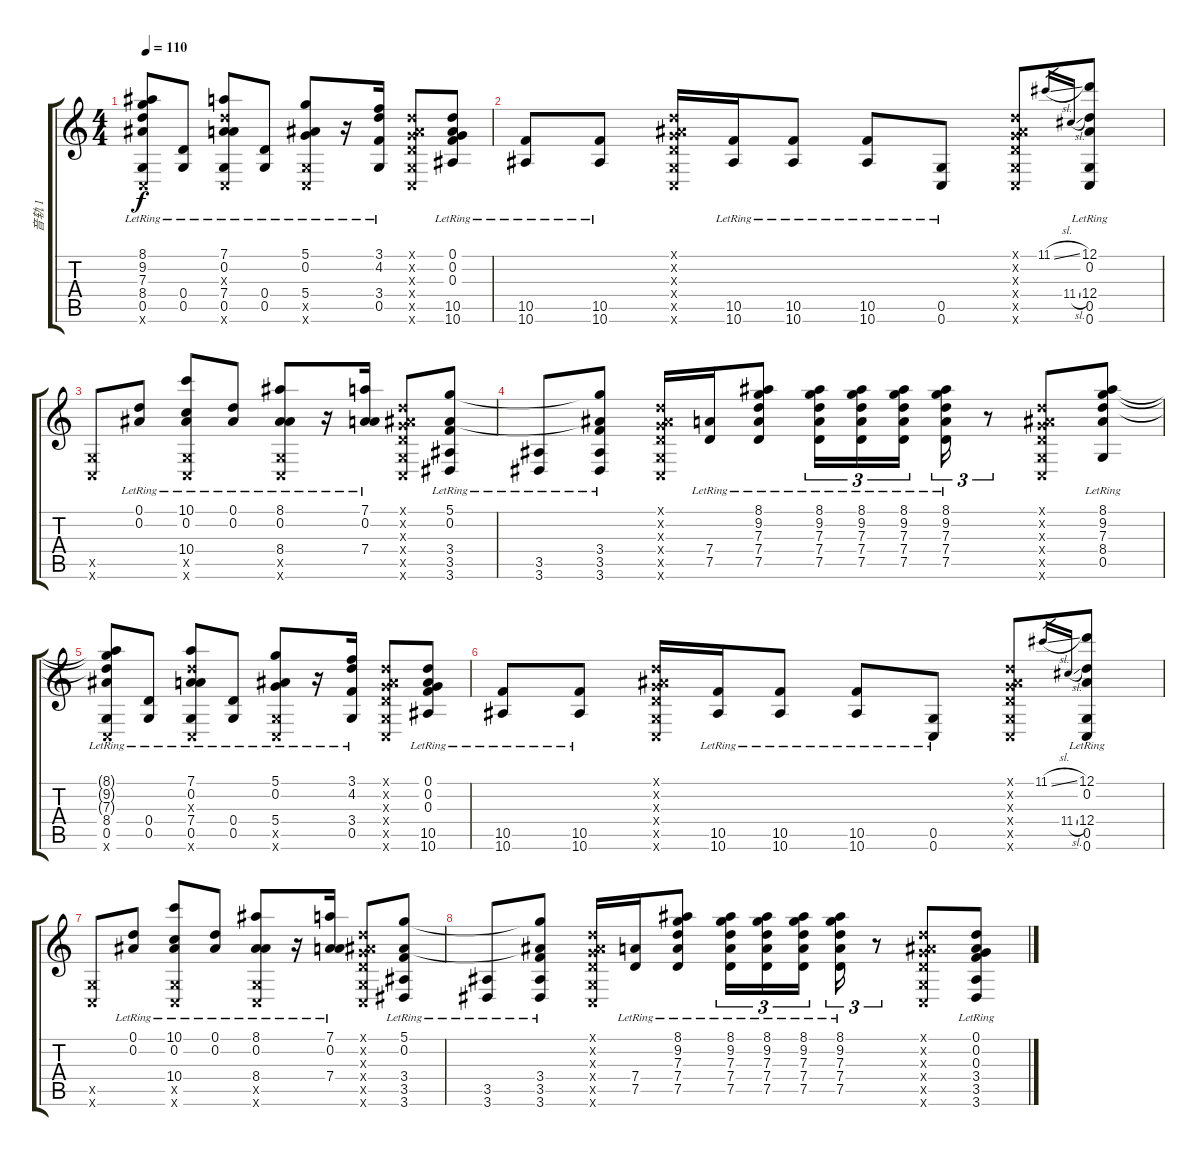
\track ("音轨 1" "音轨 1") {instrument acousticguitarsteel}
\staff {score tabs}
\tuning (D4 Bb3 G3 D3 G2 C2) {hide}
\ts (4 4)
\tempo 110
\clef g2
\ks c
(8.1{t} 9.2{t} 7.3{t} 8.4{lr} 0.5{lr} 0.6{x}).8{dy f} (0.4{lr} 0.5{lr}).8 (7.1{lr} 0.2{lr} 7.3{x} 7.4{lr} 0.5{lr} 0.6{x}).8 (0.4{lr} 0.5{lr}).8 (5.1{lr} 0.2{lr} 5.4{lr} 0.5{x} 0.6{x}).8 r.16 (3.1{lr} 4.2{lr} 3.4{lr} 0.5{lr}).16 (0.1{x} 0.2{x} 0.3{x} 0.4{x} 0.5{x} 0.6{x}).8 (0.1{lr} 0.2{lr} 0.3{lr} 10.5{lr} 10.6{lr}).8 |
(10.5{lr} 10.6{lr}).8 (10.5{lr} 10.6{lr}).8 (0.1{x} 0.2{x} 0.3{x} 0.4{x} 0.5{x} 0.6{x}).16 (10.5{lr} 10.6{lr}).16 (10.5{lr} 10.6{lr}).8 (10.5{lr} 10.6{lr}).8 (0.5{lr} 0.6{lr}).8 (0.1{x} 0.2{x} 0.3{x} 0.4{x} 0.5{x} 0.6{x}).8 11.1{sl}.16{gr} 11.4{sl}.16{gr} (12.1{lr} 0.2{lr} 12.4{lr} 0.5{lr} 0.6{lr}).8 |
(0.5{x} 0.6{x}).8 (0.1{lr} 0.2{lr}).8 (10.1{lr} 0.2{lr} 10.4{lr} 0.5{x} 0.6{x}).8 (0.1{lr} 0.2{lr}).8 (8.1{lr} 0.2{lr} 8.4{lr} 0.5{x} 0.6{x}).8 r.16 (7.1{lr} 0.2{lr} 7.4{lr}).16 (0.1{x} 0.2{x} 0.3{x} 0.4{x} 0.5{x} 0.6{x}).8 (5.1{lr} 0.2{lr} 3.4{lr} 3.5{lr} 3.6{lr}).8 |
(3.5{lr} 3.6{lr}).8 (5.1{t} 0.2{t} 3.4{lr} 3.5{lr} 3.6{lr}).8 (0.1{x} 0.2{x} 0.3{x} 0.4{x} 0.5{x} 0.6{x}).16 (7.4{lr} 7.5{lr}).16 (8.1{lr} 9.2{lr} 7.3{lr} 7.4{lr} 7.5{lr}).8 (8.1{lr} 9.2{lr} 7.3{lr} 7.4{lr} 7.5{lr}).16{tu (3 2)} (8.1{lr} 9.2{lr} 7.3{lr} 7.4{lr} 7.5{lr}).16{tu (3 2)} (8.1{lr} 9.2{lr} 7.3{lr} 7.4{lr} 7.5{lr}).16{tu (3 2) beam splitsecondary} (8.1{lr} 9.2{lr} 7.3{lr} 7.4{lr} 7.5{lr}).16{tu (3 2)} r.8{tu (3 2)} (0.1{x} 0.2{x} 0.3{x} 0.4{x} 0.5{x} 0.6{x}).8 (8.1{lr} 9.2{lr} 7.3{lr} 8.4{lr} 0.5{lr}).8 |
(8.1{t} 9.2{t} 7.3{t} 8.4{lr} 0.5{lr} 0.6{x}).8 (0.4{lr} 0.5{lr}).8 (7.1{lr} 0.2{lr} 7.3{x} 7.4{lr} 0.5{lr} 0.6{x}).8 (0.4{lr} 0.5{lr}).8 (5.1{lr} 0.2{lr} 5.4{lr} 0.5{x} 0.6{x}).8 r.16 (3.1{lr} 4.2{lr} 3.4{lr} 0.5{lr}).16 (0.1{x} 0.2{x} 0.3{x} 0.4{x} 0.5{x} 0.6{x}).8 (0.1{lr} 0.2{lr} 0.3{lr} 10.5{lr} 10.6{lr}).8 |
(10.5{lr} 10.6{lr}).8 (10.5{lr} 10.6{lr}).8 (0.1{x} 0.2{x} 0.3{x} 0.4{x} 0.5{x} 0.6{x}).16 (10.5{lr} 10.6{lr}).16 (10.5{lr} 10.6{lr}).8 (10.5{lr} 10.6{lr}).8 (0.5{lr} 0.6{lr}).8 (0.1{x} 0.2{x} 0.3{x} 0.4{x} 0.5{x} 0.6{x}).8 11.1{sl}.16{gr} 11.4{sl}.16{gr} (12.1{lr} 0.2{lr} 12.4{lr} 0.5{lr} 0.6{lr}).8 |
(0.5{x} 0.6{x}).8 (0.1{lr} 0.2{lr}).8 (10.1{lr} 0.2{lr} 10.4{lr} 0.5{x} 0.6{x}).8 (0.1{lr} 0.2{lr}).8 (8.1{lr} 0.2{lr} 8.4{lr} 0.5{x} 0.6{x}).8 r.16 (7.1{lr} 0.2{lr} 7.4{lr}).16 (0.1{x} 0.2{x} 0.3{x} 0.4{x} 0.5{x} 0.6{x}).8 (5.1{lr} 0.2{lr} 3.4{lr} 3.5{lr} 3.6{lr}).8 |
(3.5{lr} 3.6{lr}).8 (5.1{t} 0.2{t} 3.4{lr} 3.5{lr} 3.6{lr}).8 (0.1{x} 0.2{x} 0.3{x} 0.4{x} 0.5{x} 0.6{x}).16 (7.4{lr} 7.5{lr}).16 (8.1{lr} 9.2{lr} 7.3{lr} 7.4{lr} 7.5{lr}).8 (8.1{lr} 9.2{lr} 7.3{lr} 7.4{lr} 7.5{lr}).16{tu (3 2)} (8.1{lr} 9.2{lr} 7.3{lr} 7.4{lr} 7.5{lr}).16{tu (3 2)} (8.1{lr} 9.2{lr} 7.3{lr} 7.4{lr} 7.5{lr}).16{tu (3 2) beam splitsecondary} (8.1{lr} 9.2{lr} 7.3{lr} 7.4{lr} 7.5{lr}).16{tu (3 2)} r.8{tu (3 2)} (0.1{x} 0.2{x} 0.3{x} 0.4{x} 0.5{x} 0.6{x}).8 (0.1{lr} 0.2{lr} 0.3{lr} 3.4{lr} 3.5{lr} 3.6).8
